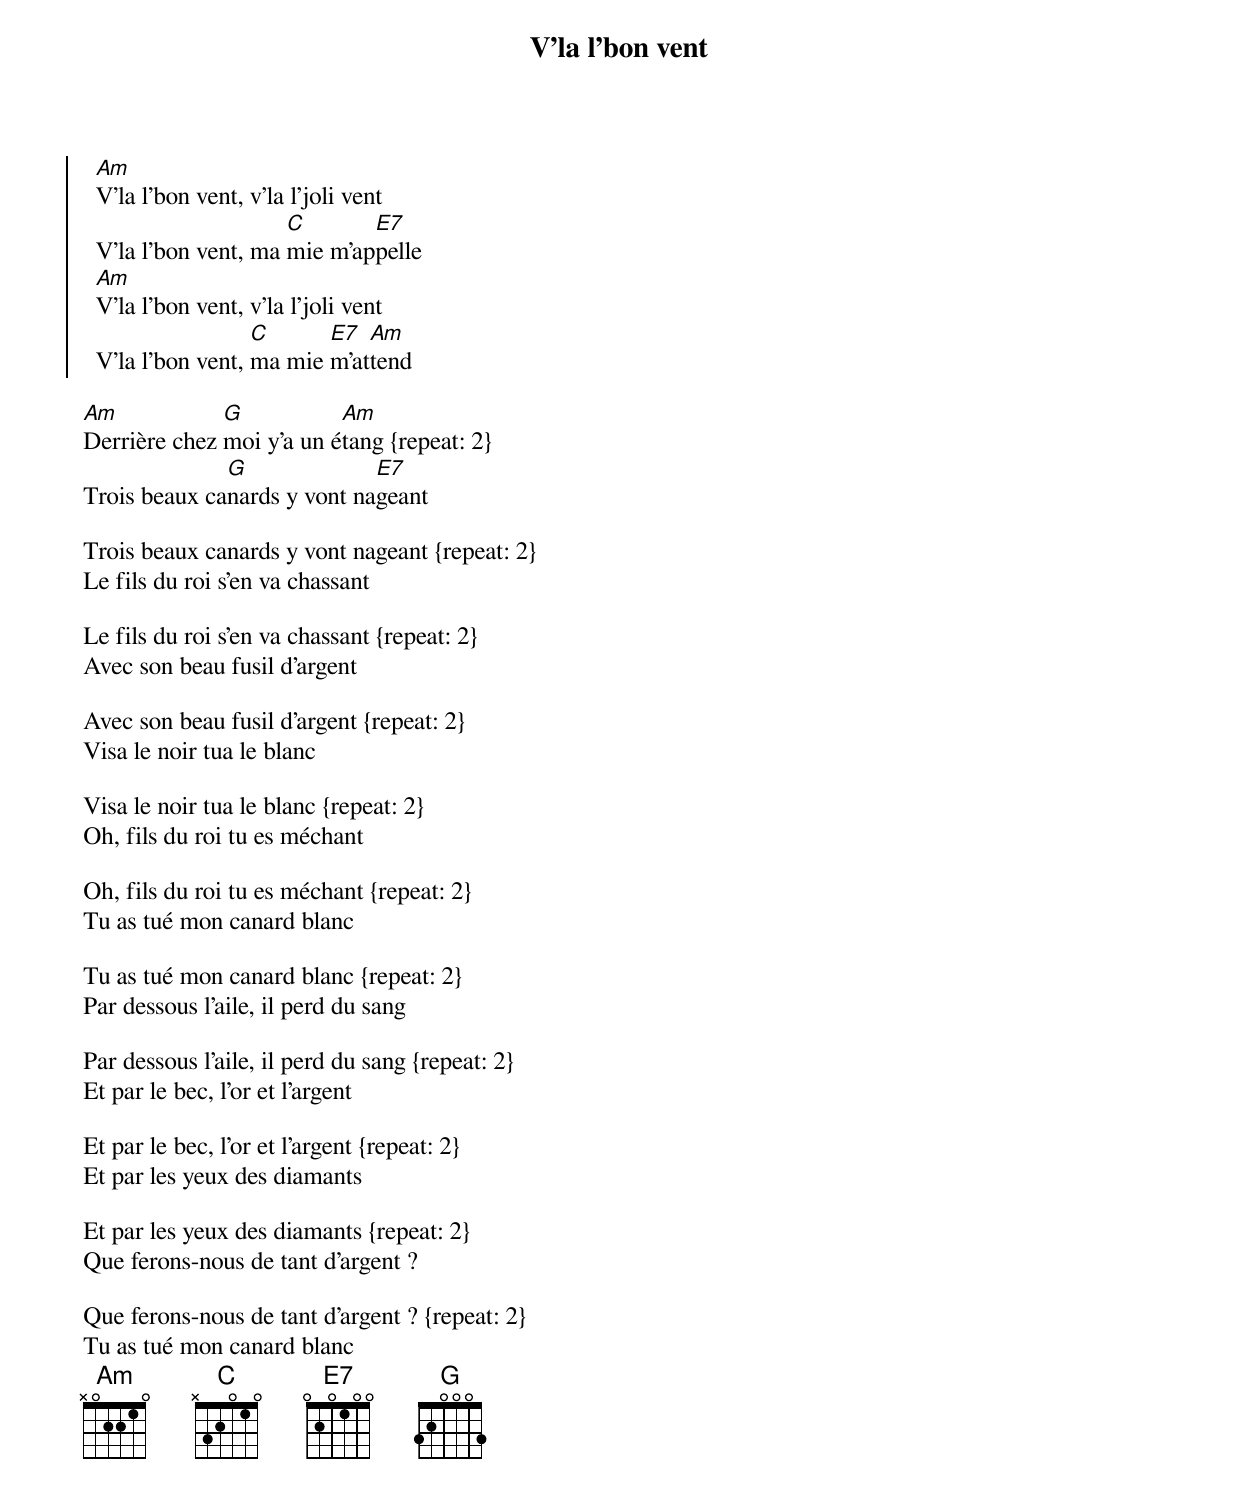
{title: V'la l'bon vent}
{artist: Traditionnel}
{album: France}
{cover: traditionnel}
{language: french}
{columns: 2}
{define: Am frets X 0 2 2 1 0}
{define: C frets X 3 2 0 1 0}
{define: E7 frets 0 2 0 1 0 0}
{define: G frets 3 2 0 0 0 3}

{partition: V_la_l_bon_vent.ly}

{start_of_chorus}
  [Am]V'la l'bon vent, v'la l'joli vent
  V'la l'bon vent, ma [C]mie m'ap[E7]pelle
  [Am]V'la l'bon vent, v'la l'joli vent
  V'la l'bon vent, [C]ma mie [E7]m'at[Am]tend
{end_of_chorus}

[Am]Derrière chez [G]moi y'a un é[Am]tang {repeat: 2}
Trois beaux ca[G]nards y vont na[E7]geant

Trois beaux canards y vont nageant {repeat: 2}
Le fils du roi s'en va chassant

Le fils du roi s'en va chassant {repeat: 2}
Avec son beau fusil d'argent

Avec son beau fusil d'argent {repeat: 2}
Visa le noir tua le blanc

Visa le noir tua le blanc {repeat: 2}
Oh, fils du roi tu es méchant

Oh, fils du roi tu es méchant {repeat: 2}
Tu as tué mon canard blanc

Tu as tué mon canard blanc {repeat: 2}
Par dessous l'aile, il perd du sang

Par dessous l'aile, il perd du sang {repeat: 2}
Et par le bec, l'or et l'argent

Et par le bec, l'or et l'argent {repeat: 2}
Et par les yeux des diamants

Et par les yeux des diamants {repeat: 2}
Que ferons-nous de tant d'argent ?

Que ferons-nous de tant d'argent ? {repeat: 2}
Tu as tué mon canard blanc
